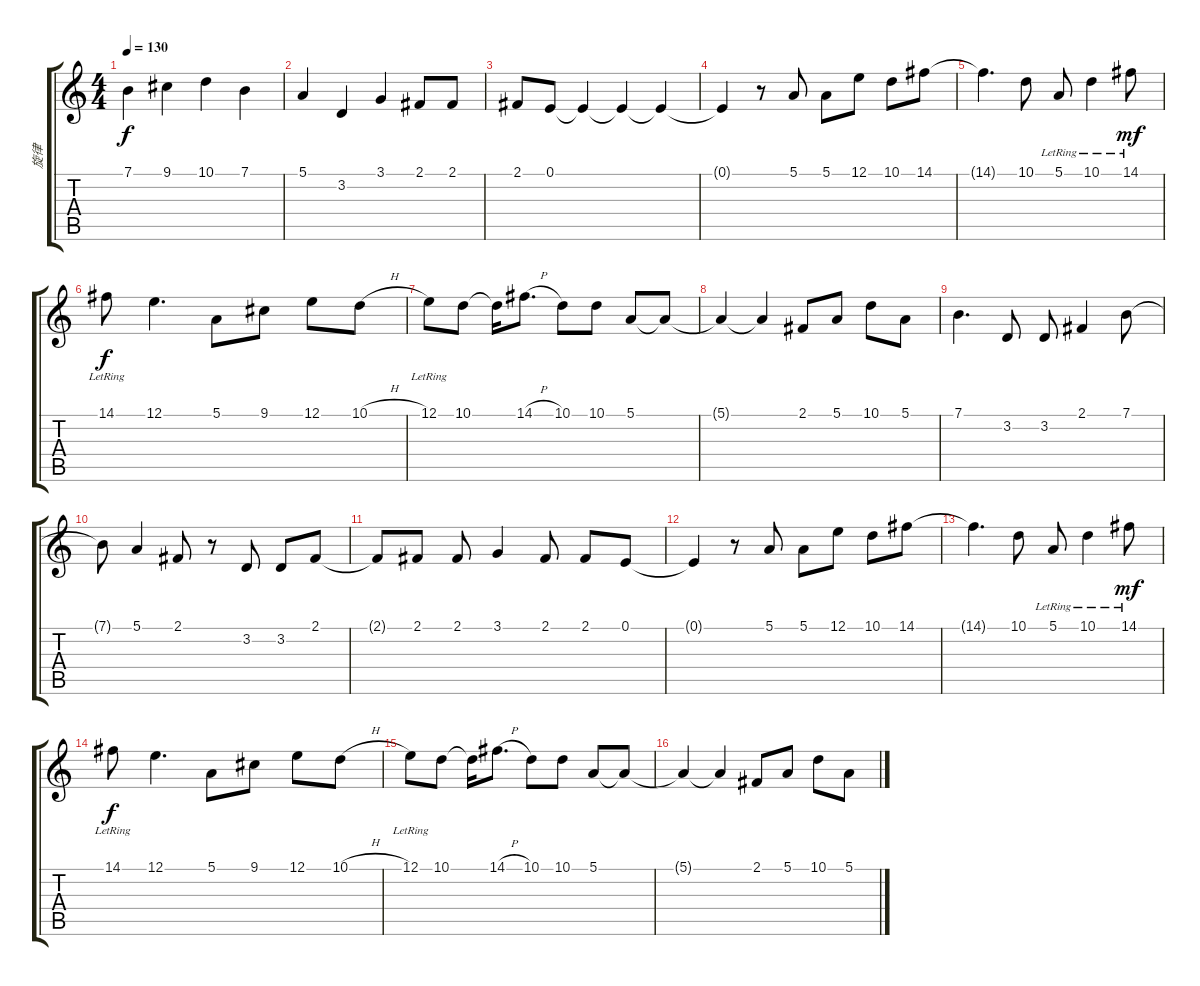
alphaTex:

\track ("旋律" "旋律") {instrument baritonesax}
\staff {score tabs}
\tuning (E4 B3 G3 D3 A2 E2) {hide}
\ts (4 4)
\tempo 130
\clef g2
\ks c
7.1.4{dy f} 9.1.4 10.1.4 7.1.4 |
5.1.4 3.2.4 3.1.4 2.1.8 2.1.8 |
2.1.8 0.1.8 0.1{t}.4 0.1{t}.4 0.1{t}.4 |
0.1{t}.4 r.8 5.1.8 5.1.8 12.1.8 10.1.8 14.1.8 |
14.1{t}.4{d} 10.1.8 5.1{lr}.8 10.1{lr}.4 14.1{lr}.8{dy mf} |
14.1{lr}.8{dy f} 12.1.4{d} 5.1.8 9.1.8 12.1.8 10.1{h}.8 |
12.1{lr}.8 10.1.8 10.1{t}.16 14.1{h}.8{d} 10.1.8 10.1.8 5.1.8 5.1{t}.8 |
5.1{t}.4 5.1{t}.4 2.1.8 5.1.8 10.1.8 5.1.8 |
7.1.4{d} 3.2.8 3.2.8 2.1.4 7.1.8 |
7.1{t}.8 5.1.4 2.1.8 r.8 3.2.8 3.2.8 2.1.8 |
2.1{t}.8 2.1.8 2.1.8 3.1.4 2.1.8 2.1.8 0.1.8 |
0.1{t}.4 r.8 5.1.8 5.1.8 12.1.8 10.1.8 14.1.8 |
14.1{t}.4{d} 10.1.8 5.1{lr}.8 10.1{lr}.4 14.1{lr}.8{dy mf} |
14.1{lr}.8{dy f} 12.1.4{d} 5.1.8 9.1.8 12.1.8 10.1{h}.8 |
12.1{lr}.8 10.1.8 10.1{t}.16 14.1{h}.8{d} 10.1.8 10.1.8 5.1.8 5.1{t}.8 |
5.1{t}.4 5.1{t}.4 2.1.8 5.1.8 10.1.8 5.1.8
